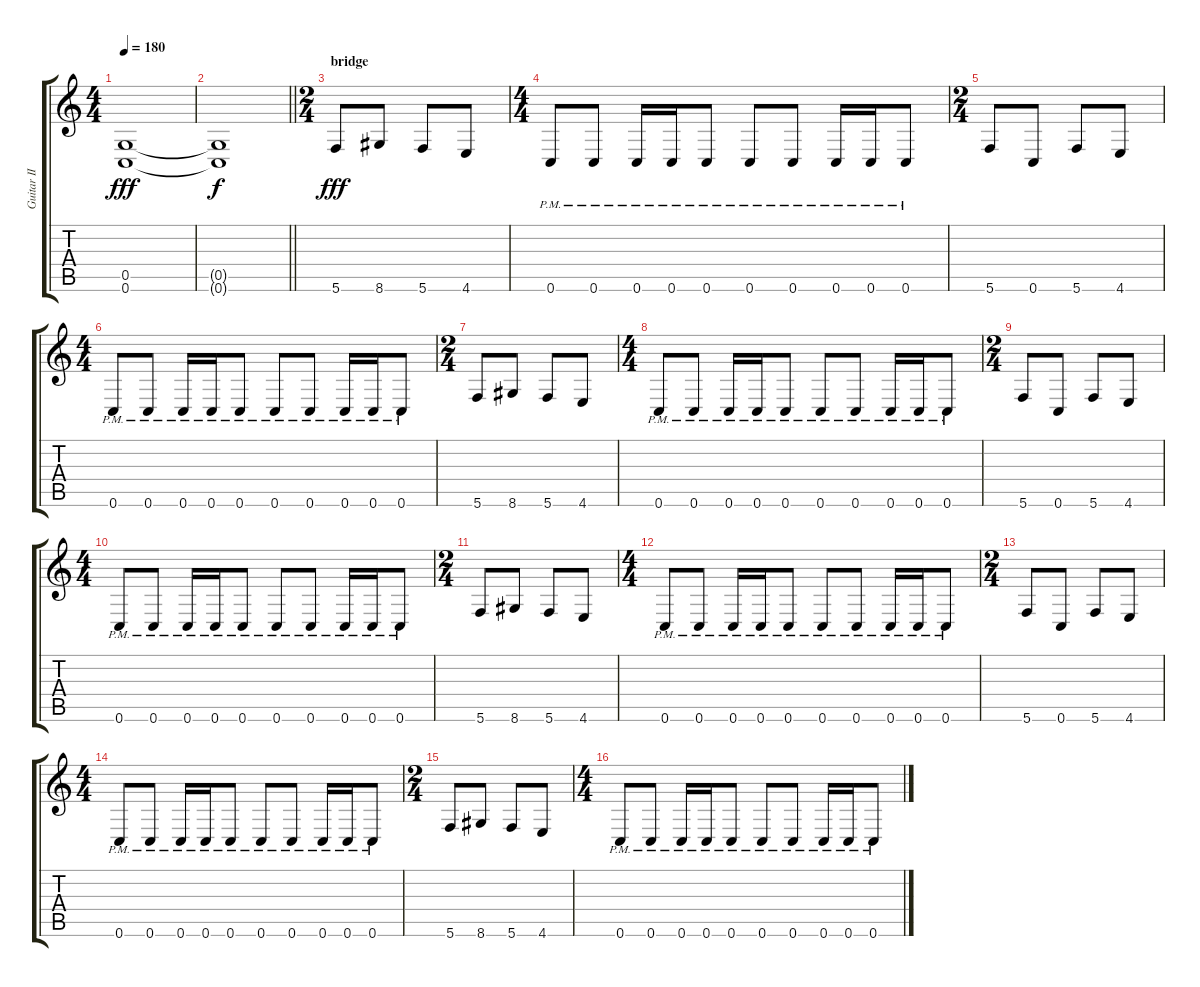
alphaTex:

\track ("Guitar II (Rhythm)" "Guitar II ") {instrument distortionguitar}
\staff {score tabs}
\tuning (D4 A3 F3 C3 G2 C2) {hide}
\ts (4 4)
\tempo 180
\clef g2
\ks c
(0.5 0.6).1{dy fff} |
\barLineRight lightlight
(0.5{t} 0.6{t}).1{dy f} |
\ts (2 4)
\section ("" "bridge")
5.6.8{dy fff} 8.6.8 5.6.8 4.6.8 |
\ts (4 4)
0.6{pm}.8 0.6{pm}.8 0.6{pm}.16 0.6{pm}.16 0.6{pm}.8 0.6{pm}.8 0.6{pm}.8 0.6{pm}.16 0.6{pm}.16 0.6{pm}.8 |
\ts (2 4)
5.6.8 0.6.8 5.6.8 4.6.8 |
\ts (4 4)
0.6{pm}.8 0.6{pm}.8 0.6{pm}.16 0.6{pm}.16 0.6{pm}.8 0.6{pm}.8 0.6{pm}.8 0.6{pm}.16 0.6{pm}.16 0.6{pm}.8 |
\ts (2 4)
5.6.8 8.6.8 5.6.8 4.6.8 |
\ts (4 4)
0.6{pm}.8 0.6{pm}.8 0.6{pm}.16 0.6{pm}.16 0.6{pm}.8 0.6{pm}.8 0.6{pm}.8 0.6{pm}.16 0.6{pm}.16 0.6{pm}.8 |
\ts (2 4)
5.6.8 0.6.8 5.6.8 4.6.8 |
\ts (4 4)
0.6{pm}.8 0.6{pm}.8 0.6{pm}.16 0.6{pm}.16 0.6{pm}.8 0.6{pm}.8 0.6{pm}.8 0.6{pm}.16 0.6{pm}.16 0.6{pm}.8 |
\ts (2 4)
5.6.8 8.6.8 5.6.8 4.6.8 |
\ts (4 4)
0.6{pm}.8 0.6{pm}.8 0.6{pm}.16 0.6{pm}.16 0.6{pm}.8 0.6{pm}.8 0.6{pm}.8 0.6{pm}.16 0.6{pm}.16 0.6{pm}.8 |
\ts (2 4)
5.6.8 0.6.8 5.6.8 4.6.8 |
\ts (4 4)
0.6{pm}.8 0.6{pm}.8 0.6{pm}.16 0.6{pm}.16 0.6{pm}.8 0.6{pm}.8 0.6{pm}.8 0.6{pm}.16 0.6{pm}.16 0.6{pm}.8 |
\ts (2 4)
5.6.8 8.6.8 5.6.8 4.6.8 |
\ts (4 4)
0.6{pm}.8 0.6{pm}.8 0.6{pm}.16 0.6{pm}.16 0.6{pm}.8 0.6{pm}.8 0.6{pm}.8 0.6{pm}.16 0.6{pm}.16 0.6{pm}.8
